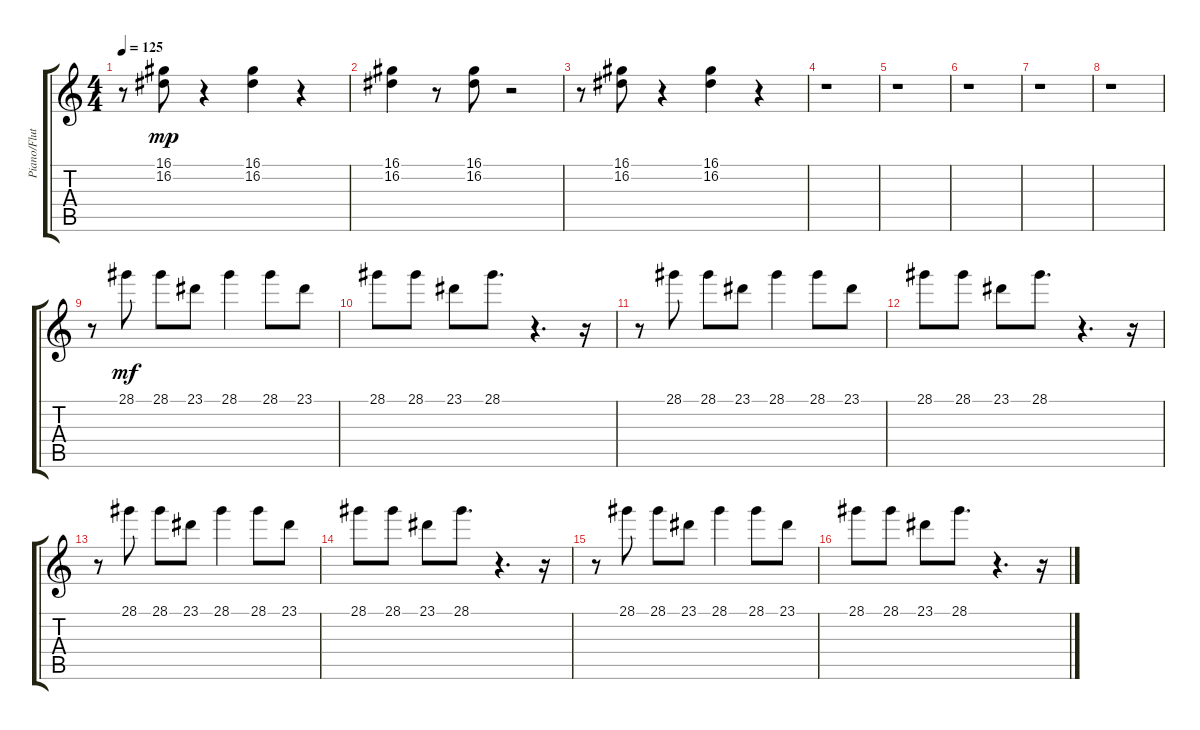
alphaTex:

\track ("Piano/Flutes/Echo" "Piano/Flut") {instrument acousticgrandpiano}
\staff {score tabs}
\tuning (E4 B3 G3 D3 A2 E2) {hide}
\ts (4 4)
\tempo 125
\clef g2
\ks c
r.8{dy mp} (16.1 16.2).8 r.4 (16.1 16.2).4 r.4 |
(16.1 16.2).4 r.8 (16.1 16.2).8 r.2 |
r.8 (16.1 16.2).8 r.4 (16.1 16.2).4 r.4 |
r.1 |
r.1 |
r.1 |
r.1 |
r.1 |
r.8 28.1.8{dy mf instrument shakuhachi} 28.1.8 23.1.8 28.1.4 28.1.8 23.1.8 |
28.1.8 28.1.8 23.1.8 28.1.8{d} r.4{d} r.16 |
r.8 28.1.8{instrument shakuhachi} 28.1.8 23.1.8 28.1.4 28.1.8 23.1.8 |
28.1.8 28.1.8 23.1.8 28.1.8{d} r.4{d} r.16 |
r.8 28.1.8{instrument shakuhachi} 28.1.8 23.1.8 28.1.4 28.1.8 23.1.8 |
28.1.8 28.1.8 23.1.8 28.1.8{d} r.4{d} r.16 |
r.8 28.1.8{instrument shakuhachi} 28.1.8 23.1.8 28.1.4 28.1.8 23.1.8 |
28.1.8 28.1.8 23.1.8 28.1.8{d} r.4{d} r.16
